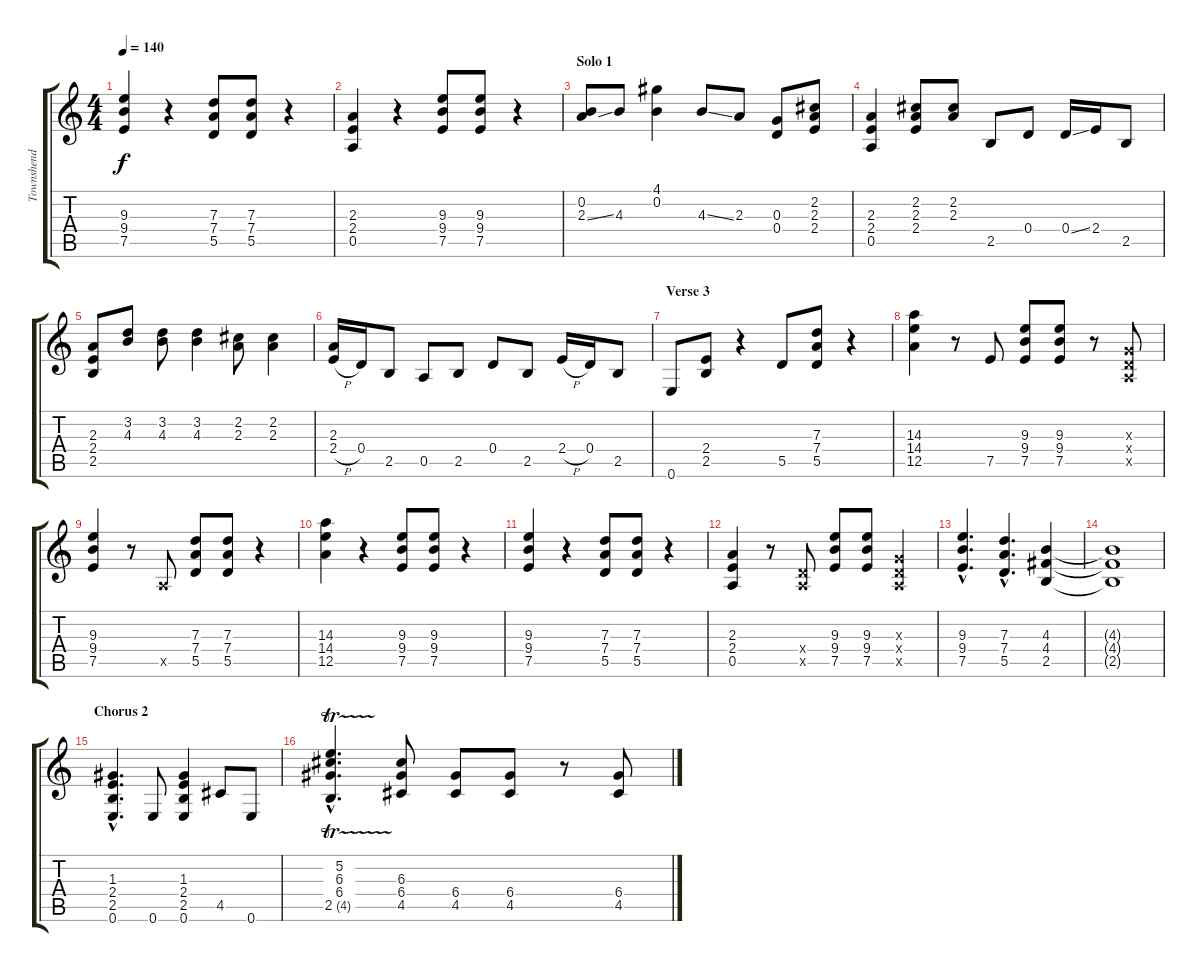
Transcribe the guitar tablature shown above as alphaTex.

\track ("Townshend" "Townshend") {instrument distortionguitar}
\staff {score tabs}
\tuning (E4 B3 G3 D3 A2 E2) {hide}
\ts (4 4)
\tempo 140
\clef g2
\ks c
(9.3 9.4 7.5).4{dy f} r.4 (7.3 7.4 5.5).8 (7.3 7.4 5.5).8 r.4 |
(2.3 2.4 0.5).4 r.4 (9.3 9.4 7.5).8 (9.3 9.4 7.5).8 r.4 |
\section ("" "Solo 1")
(0.2 2.3{ss}).8 4.3.8 (4.1 0.2).4 4.3{ss}.8 2.3.8 (0.3 0.4).8 (2.2 2.3 2.4).8 |
(2.3 2.4 0.5).4 (2.2 2.3 2.4).8 (2.2 2.3).8 2.5.8 0.4.8 0.4{ss}.16 2.4.16 2.5.8 |
(2.3 2.4 2.5).8 (3.2 4.3).8 (3.2 4.3).8 (3.2 4.3).4 (2.2 2.3).8 (2.2 2.3).4 |
(2.3 2.4{h}).16 0.4.16 2.5.8 0.5.8 2.5.8 0.4.8 2.5.8 2.4{h}.16 0.4.16 2.5.8 |
\section ("" "Verse 3")
0.6.8 (2.4 2.5).8 r.4 5.5.8 (7.3 7.4 5.5).8 r.4 |
(14.3 14.4 12.5).4 r.8 7.5.8 (9.3 9.4 7.5).8 (9.3 9.4 7.5).8 r.8 (0.3{x} 0.4{x} 0.5{x}).8 |
(9.3 9.4 7.5).4 r.8 0.5{x}.8 (7.3 7.4 5.5).8 (7.3 7.4 5.5).8 r.4 |
(14.3 14.4 12.5).4 r.4 (9.3 9.4 7.5).8 (9.3 9.4 7.5).8 r.4 |
(9.3 9.4 7.5).4 r.4 (7.3 7.4 5.5).8 (7.3 7.4 5.5).8 r.4 |
(2.3 2.4 0.5).4 r.8 (0.4{x} 0.5{x}).8 (9.3 9.4 7.5).8 (9.3 9.4 7.5).8 (0.3{x} 0.4{x} 0.5{x}).4 |
(9.3{hac} 9.4{hac} 7.5{hac}).4{d} (7.3{hac} 7.4{hac} 5.5{hac}).4{d} (4.3 4.4 2.5).4 |
(4.3{t} 4.4{t} 2.5{t}).1 |
\section ("" "Chorus 2")
(1.3{hac} 2.4{hac} 2.5{hac} 0.6{hac}).4{d} 0.6.8 (1.3 2.4 2.5 0.6).4 4.5.8 0.6.8 |
(5.2{hac} 6.3{hac} 6.4{hac} 2.5{tr (4 16) hac}).4{d} (6.3 6.4 4.5).8 (6.4 4.5).8 (6.4 4.5).8 r.8 (6.4 4.5).8
